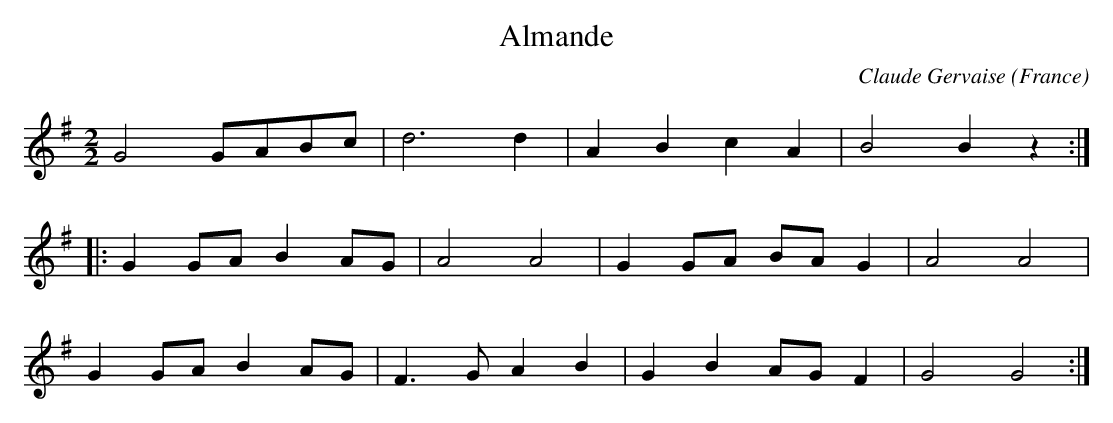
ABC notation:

X:1
T:Almande
C:Claude Gervaise
L:1/8
M:2/2
O:France
K:G major
G4GABc|d6d2|A2B2c2A2|B4B2z2:|
|:G2GA B2AG|A4A4|G2GA BA G2|A4A4|
G2GA B2AG|F3G A2B2|G2B2AG F2|G4G4:|
